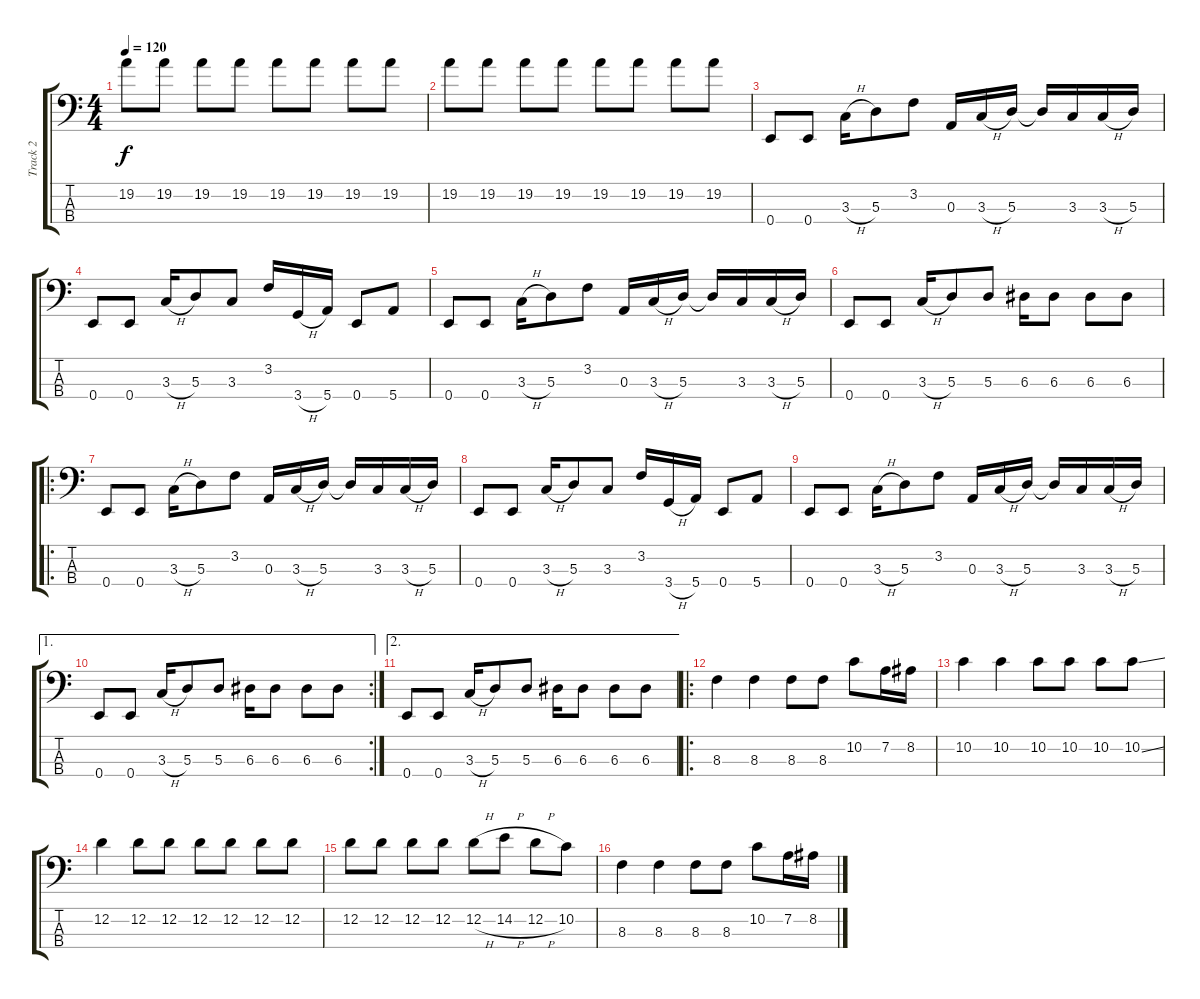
\track ("Track 2" "Track 2") {instrument electricbassfinger}
\staff {score tabs}
\tuning (G2 D2 A1 E1) {hide}
\ts (4 4)
\tempo 120
\clef f4
\ks c
19.2.8{dy f} 19.2.8 19.2.8 19.2.8 19.2.8 19.2.8 19.2.8 19.2.8 |
19.2.8 19.2.8 19.2.8 19.2.8 19.2.8 19.2.8 19.2.8 19.2.8 |
0.4.8 0.4.8 3.3{h}.16 5.3.8 3.2.8 0.3.16 3.3{h}.16 5.3.16 5.3{t}.16 3.3.16 3.3{h}.16 5.3.16 |
0.4.8 0.4.8 3.3{h}.16 5.3.8 3.3.8 3.2.16 3.4{h}.16 5.4.16 0.4.8 5.4.8 |
0.4.8 0.4.8 3.3{h}.16 5.3.8 3.2.8 0.3.16 3.3{h}.16 5.3.16 5.3{t}.16 3.3.16 3.3{h}.16 5.3.16 |
0.4.8 0.4.8 3.3{h}.16 5.3.8 5.3.8 6.3.16 6.3.8 6.3.8 6.3.8 |
\ro
0.4.8 0.4.8 3.3{h}.16 5.3.8 3.2.8 0.3.16 3.3{h}.16 5.3.16 5.3{t}.16 3.3.16 3.3{h}.16 5.3.16 |
0.4.8 0.4.8 3.3{h}.16 5.3.8 3.3.8 3.2.16 3.4{h}.16 5.4.16 0.4.8 5.4.8 |
0.4.8 0.4.8 3.3{h}.16 5.3.8 3.2.8 0.3.16 3.3{h}.16 5.3.16 5.3{t}.16 3.3.16 3.3{h}.16 5.3.16 |
\ae 1
\rc 2
0.4.8 0.4.8 3.3{h}.16 5.3.8 5.3.8 6.3.16 6.3.8 6.3.8 6.3.8 |
\ae 2
0.4.8 0.4.8 3.3{h}.16 5.3.8 5.3.8 6.3.16 6.3.8 6.3.8 6.3.8 |
\ro
8.3.4 8.3.4 8.3.8 8.3.8 10.2.8 7.2.16 8.2.16 |
10.2.4 10.2.4 10.2.8 10.2.8 10.2.8 10.2{ss}.8 |
12.2.4 12.2.8 12.2.8 12.2.8 12.2.8 12.2.8 12.2.8 |
12.2.8 12.2.8 12.2.8 12.2.8 12.2{h}.8 14.2{h}.8 12.2{h}.8 10.2.8 |
8.3.4 8.3.4 8.3.8 8.3.8 10.2.8 7.2.16 8.2.16
